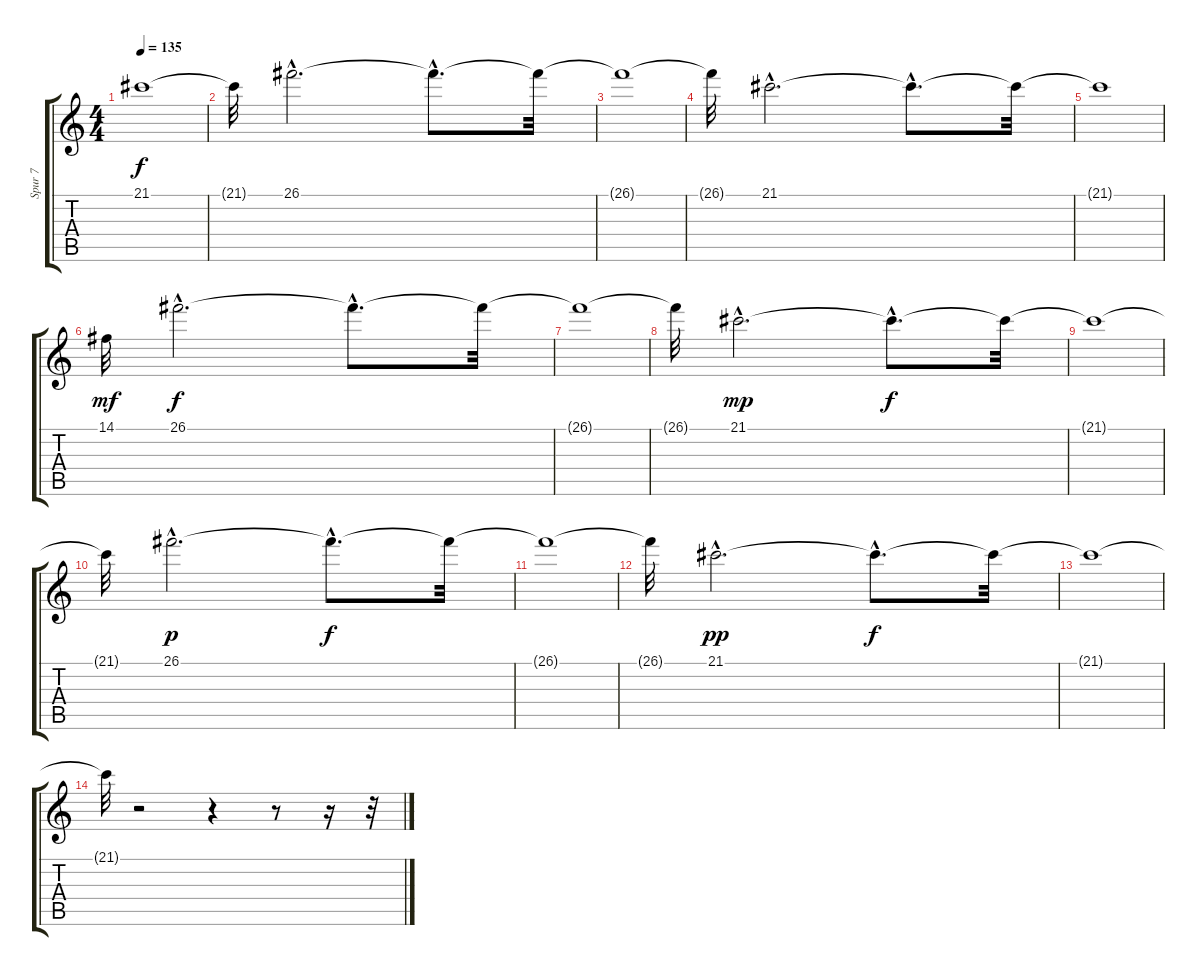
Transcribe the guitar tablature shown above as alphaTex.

\track ("Spur 7" "Spur 7") {instrument stringensemble1}
\staff {score tabs}
\tuning (E4 B3 G3 D3 A2 E2) {hide}
\ts (4 4)
\tempo 135
\clef g2
\ks c
21.1{t}.1{dy f} |
21.1{t}.32 26.1{hac}.2{d} 26.1{hac t}.8{d} 26.1{t}.32 |
26.1{t}.1 |
26.1{t}.32 21.1{hac}.2{d} 21.1{hac t}.8{d} 21.1{t}.32 |
21.1{t}.1 |
14.1.32{dy mf} 26.1{hac}.2{d dy f} 26.1{hac t}.8{d} 26.1{t}.32 |
26.1{t}.1 |
26.1{t}.32 21.1{hac}.2{d dy mp} 21.1{hac t}.8{d dy f} 21.1{t}.32 |
21.1{t}.1 |
21.1{t}.32 26.1{hac}.2{d dy p} 26.1{hac t}.8{d dy f} 26.1{t}.32 |
26.1{t}.1 |
26.1{t}.32 21.1{hac}.2{d dy pp} 21.1{hac t}.8{d dy f} 21.1{t}.32 |
21.1{t}.1 |
21.1{t}.32 r.2 r.4 r.8 r.16 r.32
